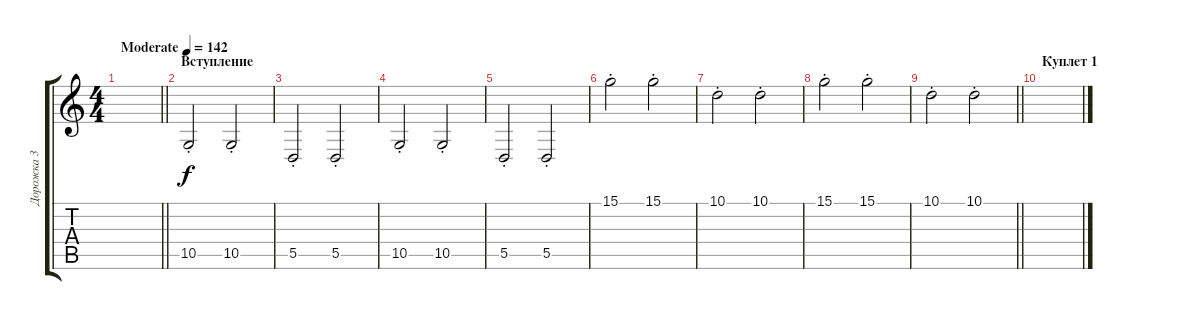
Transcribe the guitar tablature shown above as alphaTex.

\track ("Дорожка 3" "Дорожка 3") {instrument stringensemble2}
\staff {score tabs}
\tuning (E4 B3 G3 D3 A2 E2) {hide}
\ts (4 4)
\tempo (142 "Moderate")
\clef g2
\barLineRight lightlight
\ks c
|
\section ("" "Вступление")
10.5{st}.2 10.5{st}.2 |
5.5{st}.2 5.5{st}.2 |
10.5{st}.2 10.5{st}.2 |
5.5{st}.2 5.5{st}.2 |
15.1{st}.2 15.1{st}.2 |
10.1{st}.2 10.1{st}.2 |
15.1{st}.2 15.1{st}.2 |
\barLineRight lightlight
10.1{st}.2 10.1{st}.2 |
\section ("" "Куплет 1")
